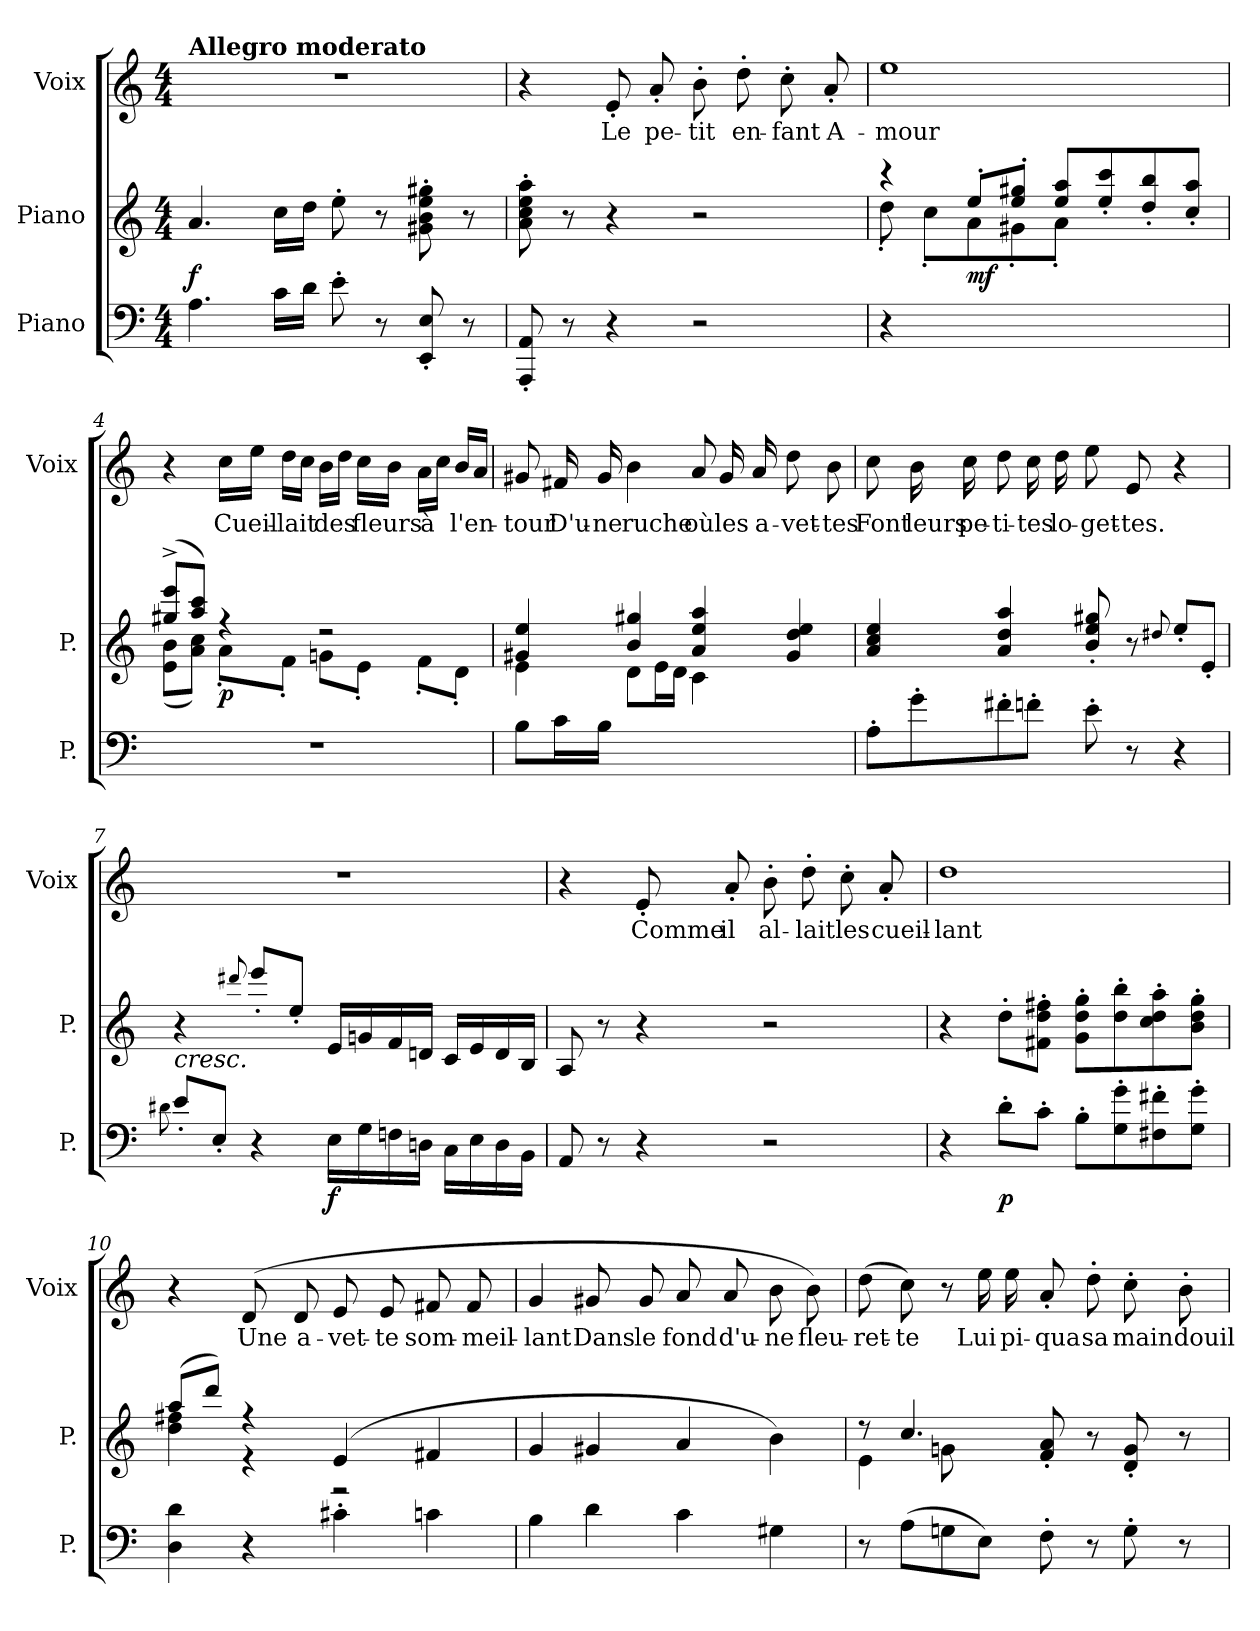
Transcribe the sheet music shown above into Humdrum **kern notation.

**kern	**dynam	**kern	**dynam	**kern	**text
*part3	*part3	*part2	*part2	*part1	*part1
*staff3	*staff3	*staff2	*staff2	*staff1	*staff1
*I"Piano	*	*I"Piano	*	*I"Voix	*
*I'P.	*	*I'P.	*	*I'Voix	*
*clefF4	*	*clefG2	*	*clefG2	*
*k[]	*	*k[]	*	*k[]	*
*C:	*	*C:	*	*C:	*
*M4/4	*	*M4/4	*	*M4/4	*
=1	=1	=1	=1	=1	=1
!	!	!	!	!LO:TX:B:t=Allegro moderato	!
4.A\	.	4.a/	f	1r	.
16c\LL	.	16cc\LL	.	.	.
16d\JJ	.	16dd\JJ	.	.	.
8e'\	.	8ee'\	.	.	.
8r	.	8r	.	.	.
8EE'/ 8E'/	.	8g#X'\ 8b'\ 8ee'\ 8gg#X'\	.	.	.
8r	.	8r	.	.	.
=2	=2	=2	=2	=2	=2
8AAA'/ 8AA'/	.	8a'\ 8cc'\ 8ee'\ 8aa'\	.	4r	.
8r	.	8r	.	.	.
4r	.	4r	.	8e'/	Le
.	.	.	.	8a'/	pe-
2r	.	2r	.	8b'\	-tit
.	.	.	.	8dd'\	en-
.	.	.	.	8cc'\	-fant
.	.	.	.	8a'/	A-
!!LO:LB:g=z
=3	=3	=3	=3	=3	=3
*	*	*^	*	*	*
4r	.	4r	8dd'\	.	1ee\	-mour
.	.	.	8cc'\L	.	.	.
2.ryy	.	8ee'/L	8a\	mf	.	.
.	.	8ee'/ 8gg#X'/J	8g#X'\	.	.	.
.	.	8ee/ 8aa/L	8a'\J	.	.	.
.	.	8ee'/ 8ccc'/	4.ryy	.	.	.
.	.	8dd'/ 8bb'/	.	.	.	.
.	.	8cc'/ 8aa'/J	.	.	.	.
=4	=4	=4	=4	=4	=4	=4
1r	.	(8gg#X^/ 8eee^/L	(8e\ 8b\L	.	4r	.
.	.	8aa/ 8ccc/J)	8a\ 8cc\J)	.	.	.
.	.	4r	8a'\L	p	16cc\LL	Cueil-
.	.	.	.	.	16ee\JJ	.
.	.	.	8f'\J	.	16dd\LL	-lait
.	.	.	.	.	16cc\JJ	.
.	.	2r	8gn\L	.	16b\LL	des
.	.	.	.	.	16dd\JJ	.
.	.	.	8e'\J	.	16cc\LL	fleurs
.	.	.	.	.	16b\JJ	.
.	.	.	8f'\L	.	16a\LL	à
.	.	.	.	.	16cc\JJ	.
.	.	.	8d'\J	.	16b/LL	l'en-
.	.	.	.	.	16a/JJ	.
=5	=5	=5	=5	=5	=5	=5
8B\L	.	4g#X/ 4ee/	4e\	.	8g#X/	-tour
16c\L	.	.	.	.	16f#X/	D'u-
16B\JJ	.	.	.	.	16g#/	-ne
2.ryy	.	4b/ 4gg#X/	8d\L	.	4b\	ruche
.	.	.	16e\L	.	.	.
.	.	.	16d\JJ	.	.	.
.	.	4a/ 4ee/ 4aa/	4c\	.	8a/	où
.	.	.	.	.	16g#/	les
.	.	.	.	.	16a/	a-
.	.	4g#/ 4dd/ 4ee/	4ryy	.	8dd\	-vet-
.	.	.	.	.	8b\	-tes
*	*	*v	*v	*	*	*
!!LO:LB:g=z
=6	=6	=6	=6	=6	=6
8A'/L	.	4a/ 4cc/ 4ee/	.	8cc\	Font
8g'\	.	.	.	16b\	leurs
.	.	.	.	16cc\	pe-
8f#X'\	.	4a/ 4dd/ 4aa/	.	8dd\	-ti-
8fn'\J	.	.	.	16cc\	-tes
.	.	.	.	16dd\	lo-
8e'\	.	8b'/ 8ee'/ 8gg#X'/	.	8ee\	-get-
8r	.	8r	.	8e/	-tes.
.	.	8qqdd#X/	.	.	.
4r	.	8ee'/L	.	4r	.
.	.	8e'/J	.	.	.
=7	=7	=7	=7	=7	=7
8qqd#X\	.	.	.	.	.
!LO:TX:i:t=cresc.	!	!	!	!	!
8e'\L	.	4r	.	1r	.
8E'/J	.	.	.	.	.
.	.	8qqddd#X/	.	.	.
4r	.	8eee'/L	.	.	.
.	.	8ee'/J	.	.	.
16E\LL	f	16e/LL	.	.	.
16G\	.	16gn/	.	.	.
16Fn\	.	16f/	.	.	.
16Dn\JJ	.	16dn/JJ	.	.	.
16C\LL	.	16c/LL	.	.	.
16E\	.	16e/	.	.	.
16D\	.	16d/	.	.	.
16BB\JJ	.	16B/JJ	.	.	.
=8	=8	=8	=8	=8	=8
8AA/	.	8A/	.	4r	.
8r	.	8r	.	.	.
4r	.	4r	.	8e'/	Comme
.	.	.	.	8a'/	il
2r	.	2r	.	8b'\	al-
.	.	.	.	8dd'\	-lait
.	.	.	.	8cc'\	les
.	.	.	.	8a'/	cueil-
!!LO:PB:g=z
=9	=9	=9	=9	=9	=9
4r	.	4r	.	1dd\	-lant
8d'\L	p	8dd'\L	.	.	.
8c'\J	.	8f#X'\ 8dd'\ 8ff#X'\J	.	.	.
8B'\L	.	8g'\ 8dd'\ 8gg'\L	.	.	.
8G'\ 8g'\	.	8dd'\ 8bb'\	.	.	.
8F#X'\ 8f#X'\	.	8cc'\ 8dd'\ 8aa'\	.	.	.
8G'\ 8g'\J	.	8b'\ 8dd'\ 8gg'\J	.	.	.
=10	=10	=10	=10	=10	=10
*	*	*^	*	*	*
4D\ 4d\	.	(8aa/L	4dd\ 4ff#X\	.	4r	.
.	.	8ddd/J)	.	.	.	.
4r	.	4r	4r	.	(8d/	Une
.	.	.	.	.	8d/	a-
4c#X'\	.	(4e/	2r	.	8e/	-vet-
.	.	.	.	.	8e/	-te
4cn\	.	4f#X/	.	.	8f#X/	som-
.	.	.	.	.	8f#/	-meil-
*	*	*v	*v	*	*	*
=11	=11	=11	=11	=11	=11
4B\	.	4g/	.	4g/	-lant
4d\	.	4g#X/	.	8g#X/	Dans
.	.	.	.	8g#/	le
4c\	.	4a/	.	8a/	fond
.	.	.	.	8a/	d'u-
4G#X\	.	4b\)	.	8b\	-ne
.	.	.	.	8b\)	fleu-
!!LO:LB:g=z
=12	=12	=12	=12	=12	=12
*	*	*^	*	*	*
8r	.	8r	4e\	.	(8dd\	-ret-
(8A\L	.	4.cc/	.	.	8cc\)	-te
8Gn\	.	.	8gn\	.	8r	.
8E\J)	.	.	2ryy	.	16ee\	Lui
.	.	.	.	.	16ee\	pi-
8F'\	.	8f'/ 8a'/	.	.	8a'/	-qua
8r	.	8r	.	.	8dd'\	sa
8G'\	.	8d'/ 8g'/	.	.	8cc'\	main
8r	.	8r	8ryy	.	8b'\	douil-
*	*	*v	*v	*	*	*
=	=	=	=	=	=
*-	*-	*-	*-	*-	*-
